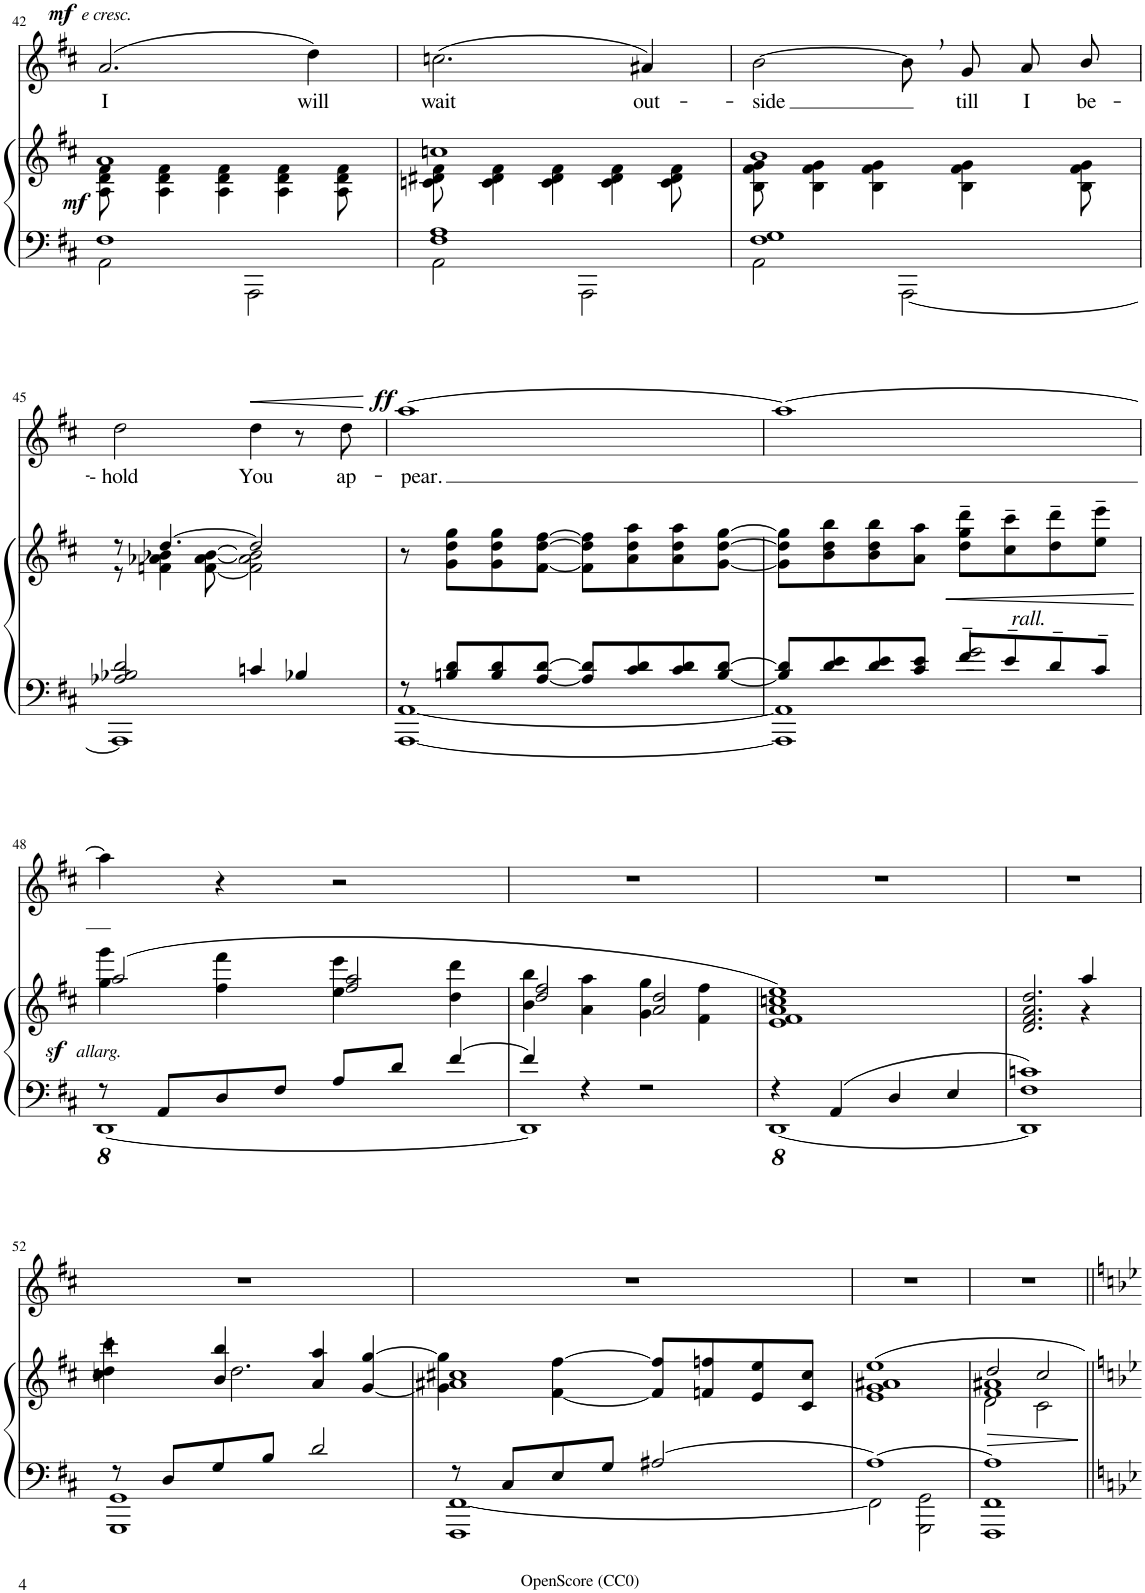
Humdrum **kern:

**kern	**kern	**dynam	**kern	**text	**dynam
*part2	*part2	*part2	*part1	*part1	*part1
*staff3	*staff2	*staff2/3	*staff1	*staff1	*staff1
*I"Piano	*	*	*I"Voice	*	*
*I'Pno	*	*	*	*	*
!!LO:PB:g=z
*clefF4	*clefG2	*	*clefG2	*	*
*k[f#c#]	*k[f#c#]	*	*k[f#c#]	*	*
*M4/4	*M4/4	*	*M4/4	*	*
=42	=42	=42	=42	=42	=42
*^	*^	*	*	*	*
!	!	!	!	!LO:DY:b	!	!LO:LY:b	!LO:DY:a
!	!	!	!	!	!	!	!LO:DY:n=1:a
1F#	2AA\	1a	8A\ 8d\ 8f#\	mf	(2.a/	I	mf other-dynamics
.	.	.	4A\ 4d\ 4f#\	.	.	.	.
.	.	.	4A\ 4d\ 4f#\	.	.	.	.
.	2AAA\	.	.	.	.	.	.
.	.	.	4A\ 4d\ 4f#\	.	.	.	.
!	!	!	!	!	!	!LO:LY:b	!
.	.	.	.	.	4dd\)	will	.
.	.	.	8A\ 8d\ 8f#\	.	.	.	.
=43	=43	=43	=43	=43	=43	=43	=43
!	!	!	!	!	!	!LO:LY:b	!
1F# 1A	2AA\	1ccn	8cn\ 8d#X\ 8f#\	.	(2.ccn\	wait	.
.	.	.	4c\ 4d#\ 4f#\	.	.	.	.
.	.	.	4c\ 4d#\ 4f#\	.	.	.	.
.	2AAA\	.	.	.	.	.	.
.	.	.	4c\ 4d#\ 4f#\	.	.	.	.
!	!	!	!	!	!	!LO:LY:b	!
.	.	.	.	.	4a#X/)	out-	.
.	.	.	8c\ 8d#\ 8f#\	.	.	.	.
=44	=44	=44	=44	=44	=44	=44	=44
!	!	!	!	!	!	!LO:LY:b	!
1F# 1G	2AA\	1b	8B\ 8f#\ 8g\	.	[2b\	-side	.
.	.	.	4B\ 4f#\ 4g\	.	.	.	.
.	.	.	4B\ 4f#\ 4g\	.	.	.	.
.	[2AAA\	.	.	.	8b,/L]	.	.
!	!	!	!	!	!	!LO:LY:b	!
.	.	.	4B\ 4f#\ 4g\	.	8g/J	till	.
!	!	!	!	!	!	!LO:LY:b	!
.	.	.	.	.	8a/L	I	.
!	!	!	!	!	!	!LO:LY:b	!
.	.	.	8B\ 8f#\ 8g\	.	8b/J	be-	.
!!LO:LB:g=z
=45	=45	=45	=45	=45	=45	=45	=45
!	!	!	!	!	!	!LO:LY:b	!
2A-X/ 2B-X/ 2d/	1AAA]	8r	8r	.	2dd\	-- hold	.
.	.	[4.dd/	4fn\ 4a-X\ 4b-X\	.	.	.	.
.	.	.	[8f\ [<8a-\ [>8b-\	.	.	.	.
!	!	!	!	!	!	!LO:LY:b	!LO:HP:b
4cn/	.	2dd/]	2f\] 2a-\] 2b-\]	.	4dd\	You	<
4B-X/	.	.	.	.	8r	.	.
!	!	!	!	!	!	!LO:LY:b	!
.	.	.	.	.	8dd\	ap-	.
*v	*v	*	*	*	*	*	*
*	*v	*v	*	*	*	*
.	.	.	.	.	[
=46	=46	=46	=46	=46	=46
*^	*	*	*	*	*
!	!	!	!	!	!LO:LY:b	!LO:DY:a
8r	[1AAA [1AA	8r	.	[1aa	-pear.	ff
8Bn/ 8d/L	.	8g\ 8dd\ 8gg\L	.	.	.	.
8B/ 8d/	.	8g\ 8dd\ 8gg\	.	.	.	.
[<8A/ [8d/J	.	[8f#\ [8dd\ [8ff#\J	.	.	.	.
8A/] 8d/]L	.	8f#\] 8dd\] 8ff#\]L	.	.	.	.
8c#/ 8d/	.	8a\ 8dd\ 8aa\	.	.	.	.
8c#/ 8d/	.	8a\ 8dd\ 8aa\	.	.	.	.
[<8B/ [8d/J	.	[8g\ [8dd\ [8gg\J	.	.	.	.
=47	=47	=47	=47	=47	=47	=47
*	*^	*	*	*	*	*
8B/] 8d/]L	1AAA] 1AA]	2ryy	8g\] 8dd\] 8gg\]L	.	1aa_	.	.
8d/ 8e/	.	.	8b\ 8dd\ 8bb\	.	.	.	.
8d/ 8e/	.	.	8b\ 8dd\ 8bb\	.	.	.	.
8c#/'~ 8e/'~J	.	.	8a\'~ 8aa\'~J	.	.	.	.
!	!	!	!	!LO:HP:b	!	!	!
2g/	.	8f#~/L	8dd\~ 8gg\~ 8ddd\~L	<	.	.	.
!	!	!LO:TX:a:i:t=rall.	!	!	!	!	!
.	.	8e~/	8cc#\~ 8ccc#\~	.	.	.	.
.	.	8d~/	8dd\~ 8ddd\~	.	.	.	.
.	.	8c#~/J	8ee\~ 8eee\~J	.	.	.	.
*v	*v	*v	*	*	*	*	*
.	.	[	.	.	.
!!LO:LB:g=z
=48	=48	=48	=48	=48	=48
*8ba	*	*	*	*	*
*^	*^	*	*	*	*
!	!	!	!	!LO:DY:b	!	!	!
!	!	!	!	!LO:DY:n=1:b	!	!	!
8r	[1DDD	(2aa/	4gg\ 4ggg\	sf other-dynamics	4aa\]	.	.
8AA/L	.	.	.	.	.	.	.
8D/	.	.	4ff#\ 4fff#\	.	4r	.	.
8F#/J	.	.	.	.	.	.	.
8A/L	.	2ff#/ 2aa/	4ee\ 4eee\	.	2r	.	.
8d/J	.	.	.	.	.	.	.
[4f#/	.	.	4dd\ 4ddd\	.	.	.	.
=49	=49	=49	=49	=49	=49	=49	=49
*X8ba	*	*	*	*	*	*	*
4f#/]	1DD]	2dd/ 2ff#/	4b\ 4bb\	.	1r	.	.
4r	.	.	4a\ 4aa\	.	.	.	.
2r	.	2a/ 2dd/	4g\ 4gg\	.	.	.	.
.	.	.	4f#\ 4ff#\	.	.	.	.
*	*	*v	*v	*	*	*	*
=50	=50	=50	=50	=50	=50	=50
*8ba	*	*	*	*	*	*
4r	[1DDD	1e 1f# 1a 1ccn 1ee)	.	1r	.	.
4AA/	.	.	.	.	.	.
4D/	.	.	.	.	.	.
4E/	.	.	.	.	.	.
=51	=51	=51	=51	=51	=51	=51
*X8ba	*	*	*	*	*	*
*	*	*^	*	*	*	*
1F# 1cn	1DD]	2.d/ 2.f#/ 2.a/ 2.dd/	2.ryy	.	1r	.	.
.	.	4aa/	4r	.	.	.	.
!!LO:LB:g=z
=52	=52	=52	=52	=52	=52	=52	=52
*	*^	*	*	*	*	*	*
!	!	!	!	!	!	!LO:TX:a:color=#FFFFFF:t=.	!	!
8r	1GGG 1GG	2.ryy	4ccn\ 4dd\ 4cccn\	4ryy	.	1r	.	.
8D/L	.	.	.	.	.	.	.	.
8G/	.	.	4b/ 4bb/	2.dd\	.	.	.	.
8B/J	.	.	.	.	.	.	.	.
2d/	.	.	4a/ 4aa/	.	.	.	.	.
.	.	4ryy	[<4g/ [4gg/	.	.	.	.	.
=53	=53	=53	=53	=53	=53	=53	=53	=53
8r	1FFF# [1FF#	2.ryy	4g\] 4gg\]	1a#X 1cc#X	.	1r	.	.
8C#/L	.	.	.	.	.	.	.	.
8E/	.	.	[<4f#\ [>4ff#\	.	.	.	.	.
8G/J	.	.	.	.	.	.	.	.
[2A#X/	.	.	8f#/] 8ff#/]L	.	.	.	.	.
.	.	.	8fn/ 8ffn/	.	.	.	.	.
.	.	4ryy	8e/ 8ee/	.	.	.	.	.
.	.	.	8c#/ 8cc#/J	.	.	.	.	.
*	*v	*v	*	*	*	*	*	*
*	*	*v	*v	*	*	*	*
=54	=54	=54	=54	=54	=54	=54
1A#_	2FF#\]	1e 1g 1a#X 1ee	.	1r	.	.
.	2GGG\ 2GG\	.	.	.	.	.
=55	=55	=55	=55	=55	=55	=55
!	!	!	!LO:HP:b	!	!	!
*	*	*^	*	*	*	*
*	*	*	*^	*	*	*	*
1A#]	1FFF# 1FF#	2dd/	1f# 1a#X	2d\	>	1r	.	.
.	.	2cc#/	.	2c#\	.	.	.	.
*v	*v	*	*	*	*	*	*	*
*	*v	*v	*v	*	*	*	*
.	.	]	.	.	.
=||	=||	=||	=||	=||	=||
*-	*-	*-	*-	*-	*-
